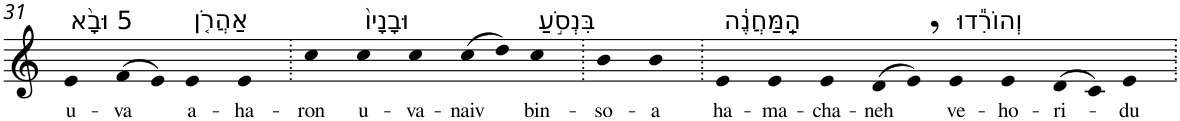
**kern	**text
*part1	*part1
*staff1	*staff1
*I"Piano	*
*I'Pno	*
!!LO:PB:g=z
*clefG2	*
*k[]	*
=31	=31
!LO:TX:a:t=5 וּבָ֨א	!
!	!LO:LY:b
4e	u-
!	!LO:LY:b
(>8f	-va
8e)	.
!LO:TX:a:t=אַהֲרֹ֤ן	!
!	!LO:LY:b
4e	a-
!	!LO:LY:b
4e	-ha-
=32.	=32.
!	!LO:LY:b
4cc	-ron
!LO:TX:a:t=וּבָנָיו֙	!
!	!LO:LY:b
4cc	u-
!	!LO:LY:b
4cc	-va-
!	!LO:LY:b
(>8cc	-naiv
8dd)	.
!LO:TX:a:t=בִּנְסֹ֣עַ	!
!	!LO:LY:b
4cc	bin-
=33.	=33.
!	!LO:LY:b
4b	-so-
!	!LO:LY:b
4b	-a
=34.	=34.
!LO:TX:a:t=הַֽמַּחֲנֶ֔ה	!
!	!LO:LY:b
4e	ha-
!	!LO:LY:b
4e	-ma-
!	!LO:LY:b
4e	-cha-
!	!LO:LY:b
(>8d	-neh
8e,)	.
!LO:TX:a:t=וְהוֹרִ֕דוּ	!
!	!LO:LY:b
4e	ve-
!	!LO:LY:b
4e	-ho-
!	!LO:LY:b
(>8d	-ri-
8c)	.
!	!LO:LY:b
4e	-du
=.	=.
*-	*-
